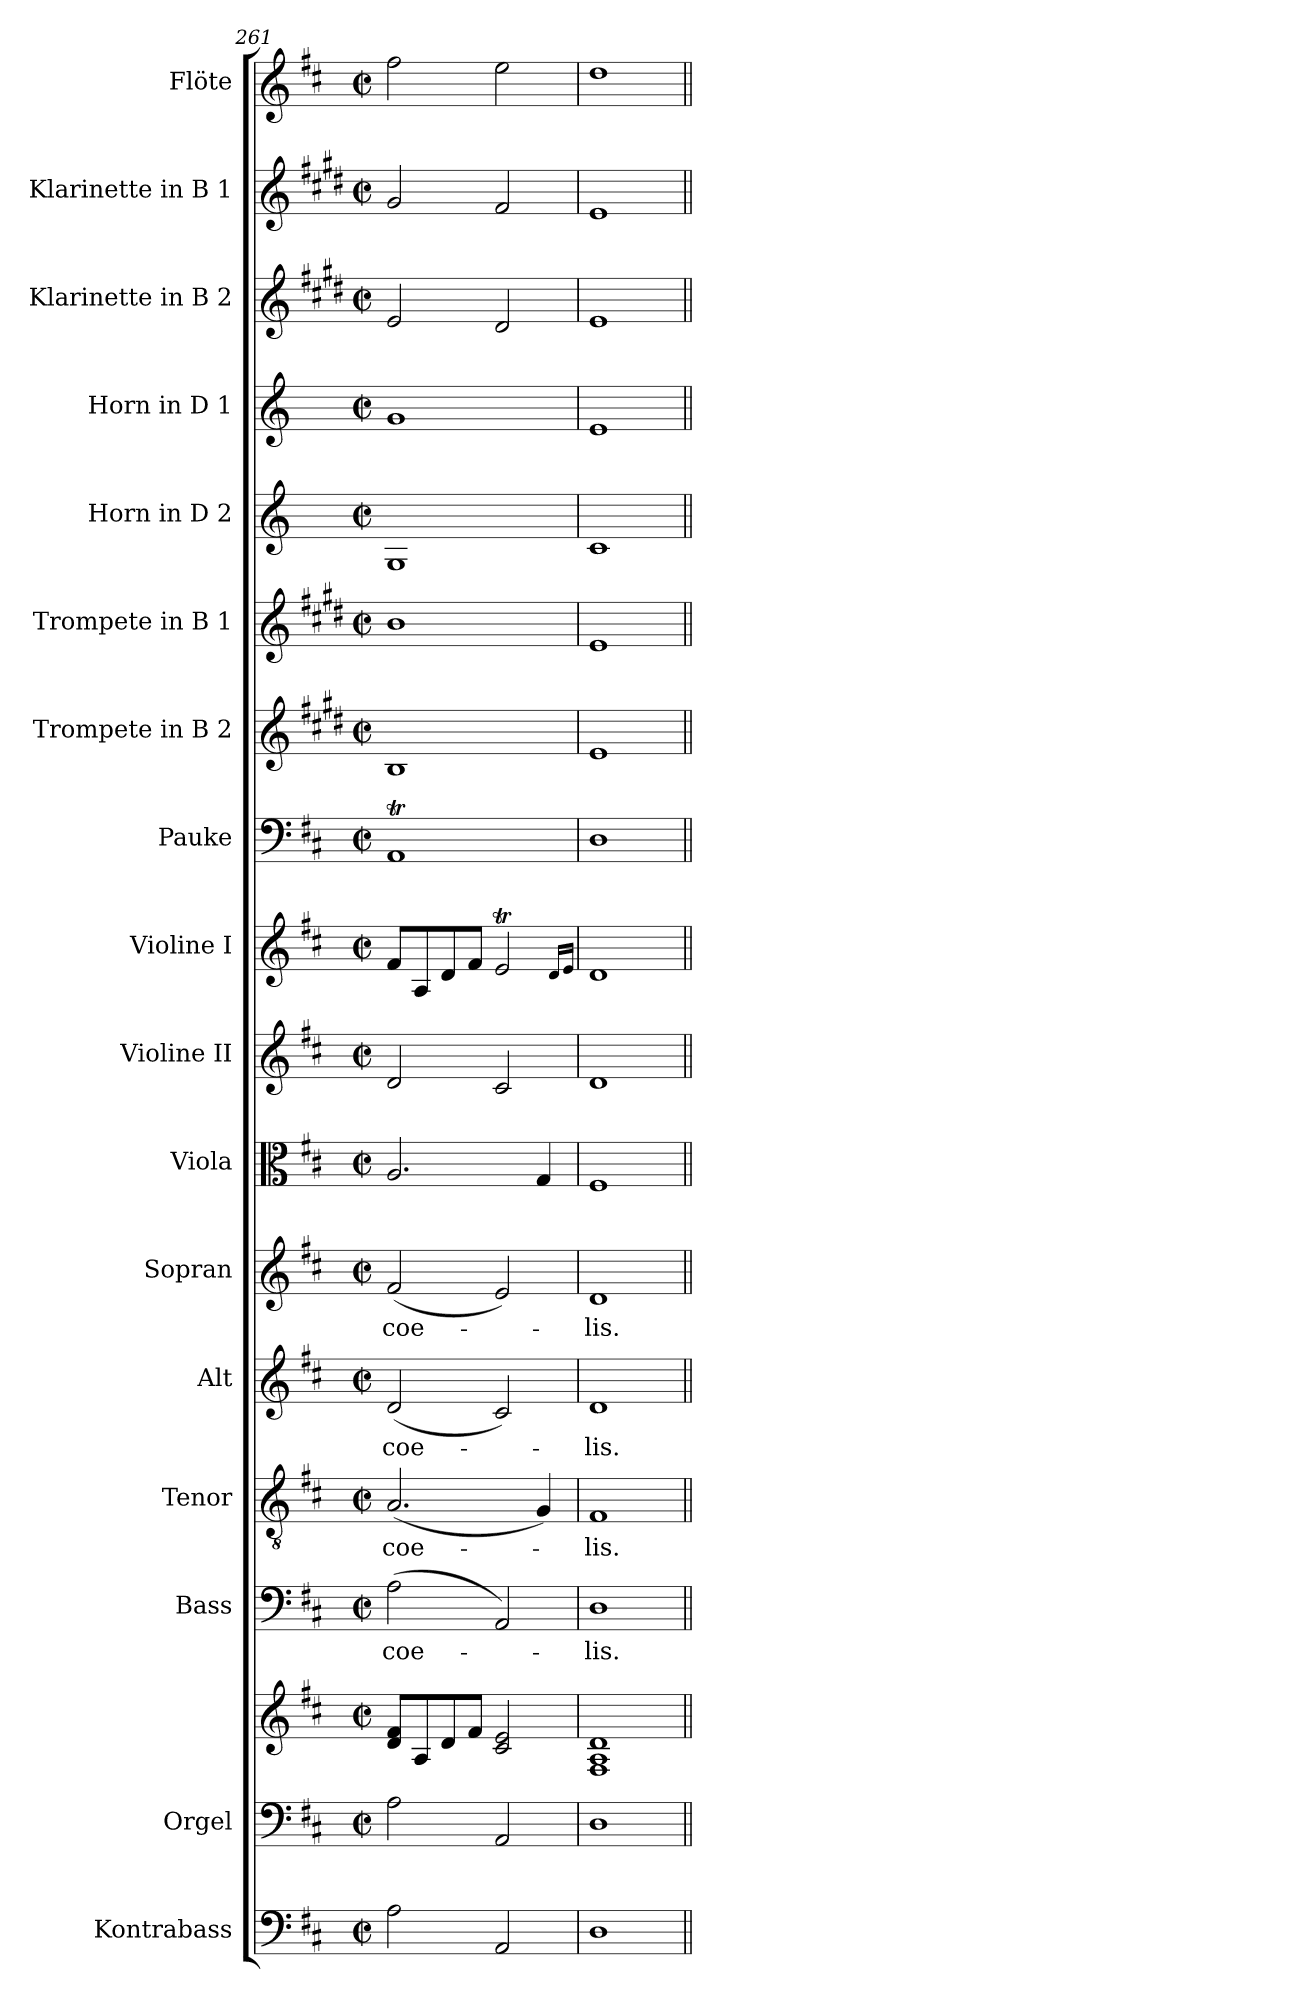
**kern	**kern	**kern	**kern	**text	**kern	**text	**kern	**text	**kern	**text	**kern	**kern	**kern	**kern	**kern	**kern	**kern	**kern	**kern	**kern	**kern
*part17	*part16	*part16	*part15	*part15	*part14	*part14	*part13	*part13	*part12	*part12	*part11	*part10	*part9	*part8	*part7	*part6	*part5	*part4	*part3	*part2	*part1
*staff18	*staff17	*staff16	*staff15	*staff15	*staff14	*staff14	*staff13	*staff13	*staff12	*staff12	*staff11	*staff10	*staff9	*staff8	*staff7	*staff6	*staff5	*staff4	*staff3	*staff2	*staff1
*I"Kontrabass	*I"Orgel	*	*I"Bass	*	*I"Tenor	*	*I"Alt	*	*I"Sopran	*	*I"Viola	*I"Violine II	*I"Violine I	*I"Pauke	*I"Trompete in B 2	*I"Trompete in B 1	*I"Horn in D 2	*I"Horn in D 1	*I"Klarinette in B 2	*I"Klarinette in B 1	*I"Flöte
*I'Kb.	*I'Org.	*	*I'B	*	*I'T	*	*I'A	*	*I'S	*	*I'Vla.	*I'Vl. II	*I'Vl. I	*I'Pk.	*I'Trp. 2	*I'Trp. 1	*I'Hrn. 2	*I'Hrn. 1	*I'Kl. 2	*I'Kl. 1	*I'Fl.
*clefF4	*clefF4	*clefG2	*clefF4	*	*clefGv2	*	*clefG2	*	*clefG2	*	*clefC3	*clefG2	*clefG2	*clefF4	*clefG2	*clefG2	*clefG2	*clefG2	*clefG2	*clefG2	*clefG2
*ITrd7c12	*	*	*	*	*	*	*	*	*	*	*	*	*	*	*ITrd1c2	*ITrd1c2	*ITrd-1c-2	*ITrd-1c-2	*ITrd1c2	*ITrd1c2	*
*k[f#c#]	*k[f#c#]	*k[f#c#]	*k[f#c#]	*	*k[f#c#]	*	*k[f#c#]	*	*k[f#c#]	*	*k[f#c#]	*k[f#c#]	*k[f#c#]	*k[f#c#]	*k[f#c#]	*k[f#c#]	*k[f#c#]	*k[f#c#]	*k[f#c#]	*k[f#c#]	*k[f#c#]
*D:	*D:	*D:	*D:	*	*D:	*	*D:	*	*D:	*	*D:	*D:	*D:	*D:	*D:	*D:	*D:	*D:	*D:	*D:	*D:
*M2/2	*M2/2	*M2/2	*M2/2	*	*M2/2	*	*M2/2	*	*M2/2	*	*M2/2	*M2/2	*M2/2	*M2/2	*M2/2	*M2/2	*M2/2	*M2/2	*M2/2	*M2/2	*M2/2
*met(c|)	*met(c|)	*met(c|)	*met(c|)	*	*met(c|)	*	*met(c|)	*	*met(c|)	*	*met(c|)	*met(c|)	*met(c|)	*met(c|)	*met(c|)	*met(c|)	*met(c|)	*met(c|)	*met(c|)	*met(c|)	*met(c|)
=261	=261	=261	=261	=261	=261	=261	=261	=261	=261	=261	=261	=261	=261	=261	=261	=261	=261	=261	=261	=261	=261
!	!	!	!	!LO:LY:b	!	!LO:LY:b	!	!LO:LY:b	!	!LO:LY:b	!	!	!	!	!	!	!	!	!	!	!
2AA\	2A\	8d/ 8f#/L	(>2A\	coe-	(<2.A/	coe-	(<2d/	coe-	(<2f#/	coe-	2.A/	2d/	8f#/L	1AAT	1A	1a	1A	1a	2d/	2f#/	2ff#\
.	.	8A/	.	.	.	.	.	.	.	.	.	.	8A/	.	.	.	.	.	.	.	.
.	.	8d/	.	.	.	.	.	.	.	.	.	.	8d/	.	.	.	.	.	.	.	.
.	.	8f#/J	.	.	.	.	.	.	.	.	.	.	8f#/J	.	.	.	.	.	.	.	.
2AAA/	2AA/	2c#/ 2e/	2AA/)	.	.	.	2c#/)	.	2e/)	.	.	2c#/	2eT/	.	.	.	.	.	2c#/	2e/	2ee\
.	.	.	.	.	4G/)	.	.	.	.	.	4G/	.	.	.	.	.	.	.	.	.	.
.	.	.	.	.	.	.	.	.	.	.	.	.	16qd/LL	.	.	.	.	.	.	.	.
.	.	.	.	.	.	.	.	.	.	.	.	.	16qe/JJ	.	.	.	.	.	.	.	.
=262	=262	=262	=262	=262	=262	=262	=262	=262	=262	=262	=262	=262	=262	=262	=262	=262	=262	=262	=262	=262	=262
!	!	!	!	!LO:LY:b	!	!LO:LY:b	!	!LO:LY:b	!	!LO:LY:b	!	!	!	!	!	!	!	!	!	!	!
1DD	1D	1F# 1A 1d	1D	-lis.	1F#	-lis.	1d	-lis.	1d	-lis.	1F#	1d	1d	1D	1d	1d	1d	1f#	1d	1d	1dd
=||	=||	=||	=||	=||	=||	=||	=||	=||	=||	=||	=||	=||	=||	=||	=||	=||	=||	=||	=||	=||	=||
*-	*-	*-	*-	*-	*-	*-	*-	*-	*-	*-	*-	*-	*-	*-	*-	*-	*-	*-	*-	*-	*-
